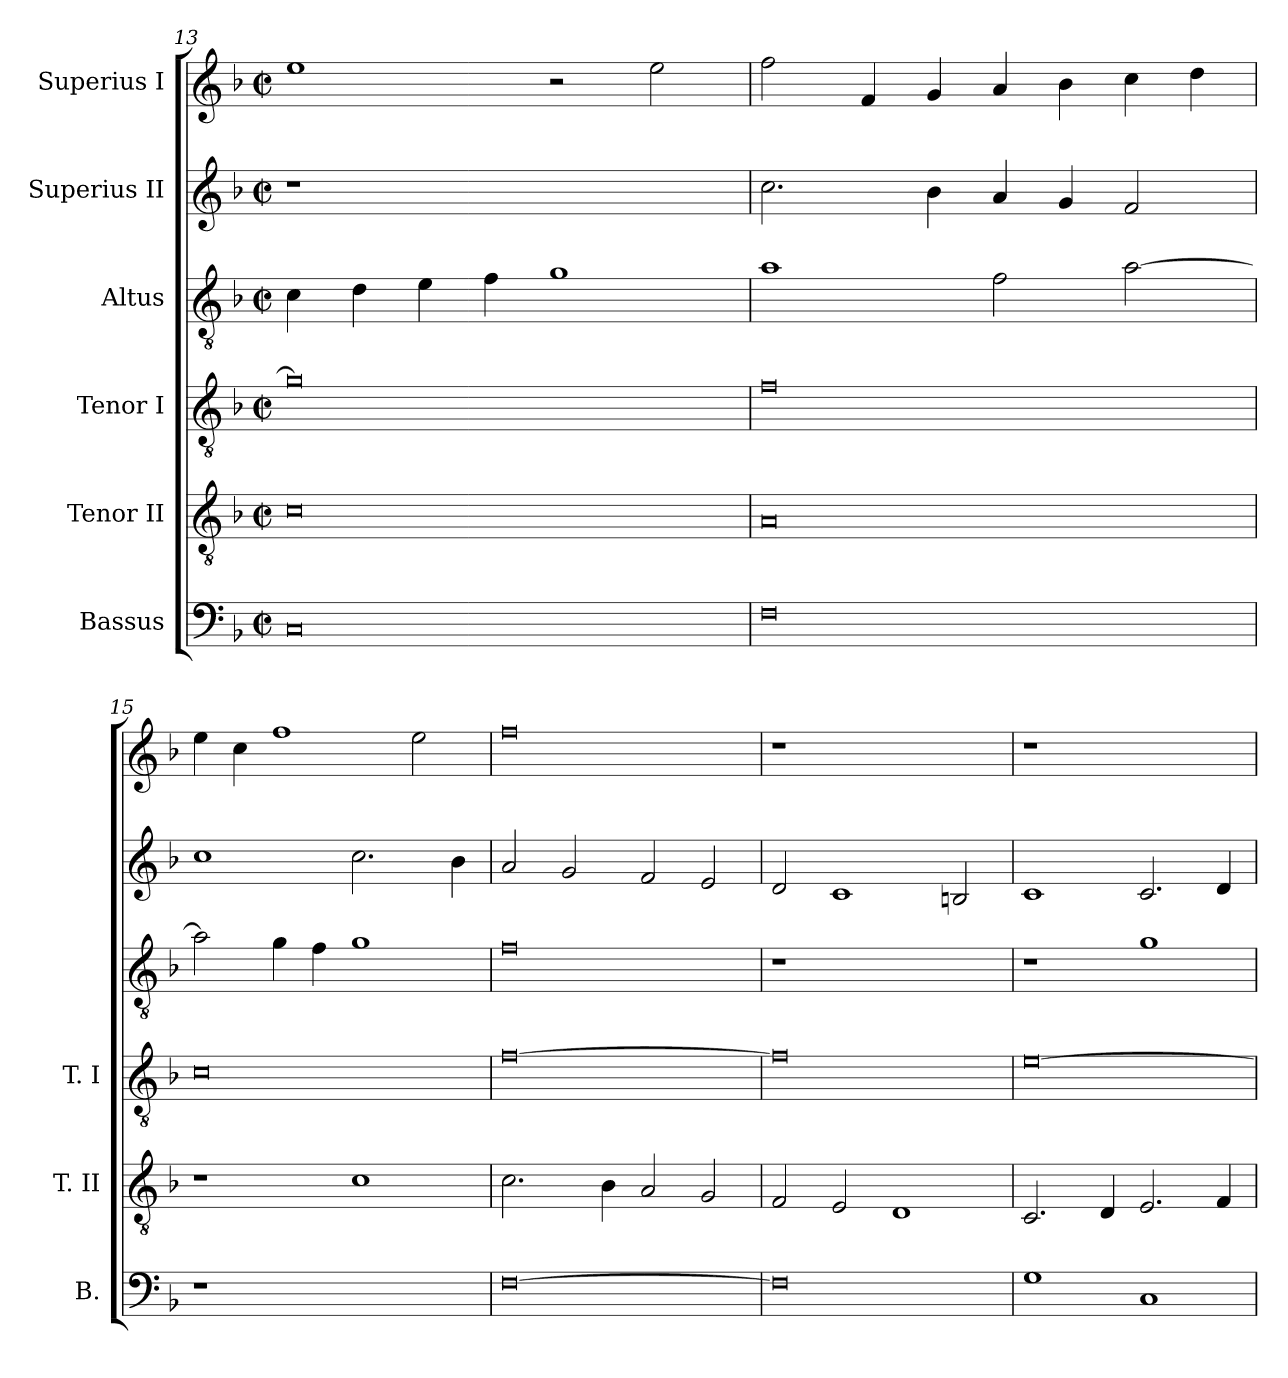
**kern	**kern	**kern	**kern	**kern	**kern
*part6	*part5	*part4	*part3	*part2	*part1
*staff6	*staff5	*staff4	*staff3	*staff2	*staff1
*I"Bassus	*I"Tenor II	*I"Tenor I	*I"Altus	*I"Superius II	*I"Superius I
*I'B.	*I'T. II	*I'T. I	*	*	*
*clefF4	*clefGv2	*clefGv2	*clefGv2	*clefG2	*clefG2
*	*ITrd7c12	*ITrd7c12	*ITrd7c12	*	*
*k[b-]	*k[b-]	*k[b-]	*k[b-]	*k[b-]	*k[b-]
*F:	*F:	*F:	*F:	*F:	*F:
*M2/2	*M2/2	*M2/2	*M2/2	*M2/2	*M2/2
*met(c|)	*met(c|)	*met(c|)	*met(c|)	*met(c|)	*met(c|)
=13	=13	=13	=13	=13	=13
!	!	!	!	!LO:N:vis=1	!
0Ci	0Ci	0Gi]	4Ci\	1r	1eei
.	.	.	4Di\	.	.
.	.	.	4Ei\	.	.
.	.	.	4Fi\	.	.
.	.	.	1Gi	1ryy	2r
.	.	.	.	.	2eei\
=14	=14	=14	=14	=14	=14
0Fi	0AAi	0Fi	1Ai	2.cci\	2ffi\
.	.	.	.	.	4fi/
.	.	.	.	4b-i\	4gi/
.	.	.	2Fi\	4ai/	4ai/
.	.	.	.	4gi/	4b-i\
.	.	.	[>2Ai\	2fi/	4cci\
.	.	.	.	.	4ddi\
=15	=15	=15	=15	=15	=15
!LO:N:vis=1	!	!	!	!	!
1r	1r	0Ci	2Ai\]	1cci	4eei\
.	.	.	.	.	4cci\
.	.	.	4Gi\	.	1ffi
.	.	.	4Fi\	.	.
1ryy	1Ci	.	1Gi	2.cci\	.
.	.	.	.	.	2eei\
.	.	.	.	4b-i\	.
!!LO:LB:g=z
=16	=16	=16	=16	=16	=16
[>0Fi	2.Ci\	[>0Fi	0Fi	2ai/	0ffi
.	.	.	.	2gi/	.
.	4BB-i\	.	.	.	.
.	2AAi/	.	.	2fi/	.
.	2GGi/	.	.	2ei/	.
=17	=17	=17	=17	=17	=17
!	!	!	!LO:N:vis=1	!	!LO:N:vis=1
0Fi]	2FFi/	0Fi]	1r	2di/	1r
.	2EEi/	.	.	1ci	.
.	1DDi	.	1ryy	.	1ryy
.	.	.	.	2Bni/	.
=18	=18	=18	=18	=18	=18
!	!	!	!	!	!LO:N:vis=1
1Gi	2.CCi/	[>0Ei	1r	1ci	1r
.	4DDi/	.	.	.	.
1Ci	2.EEi/	.	1Gi	2.ci/	1ryy
.	4FFi/	.	.	4di/	.
=	=	=	=	=	=
*-	*-	*-	*-	*-	*-
